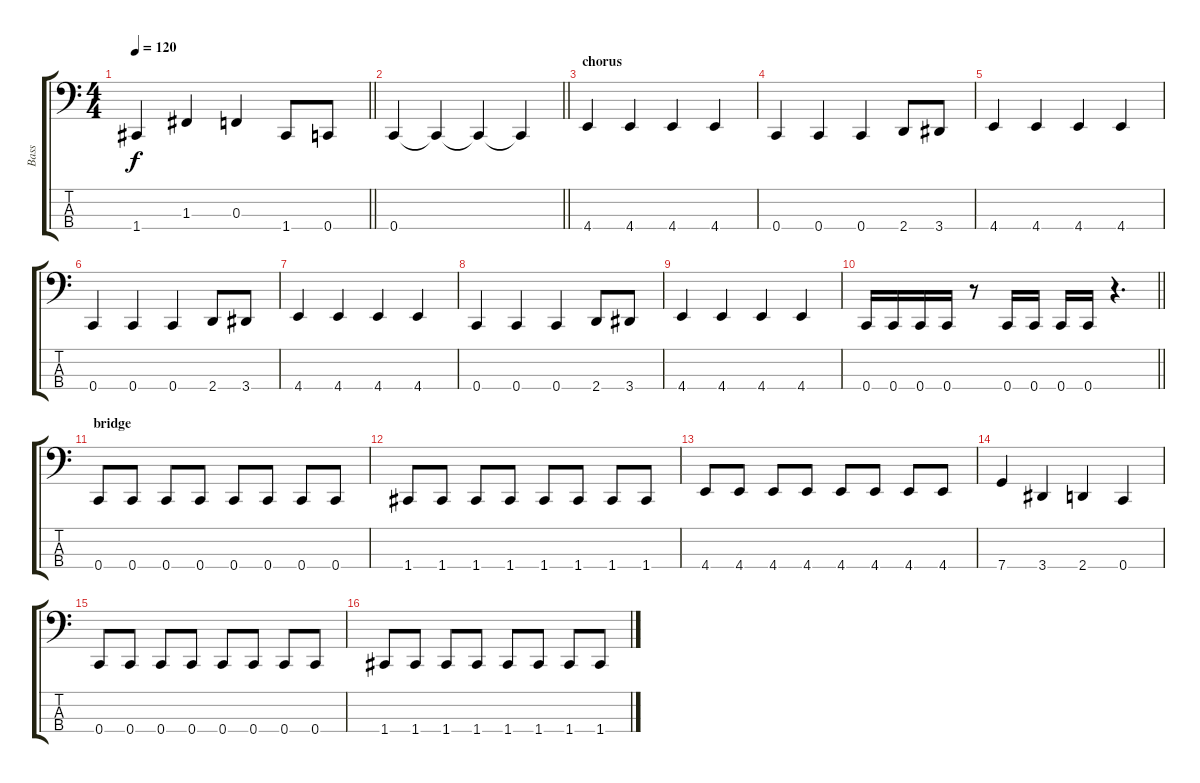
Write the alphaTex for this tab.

\track ("Bass" "Bass") {instrument slapbass2}
\staff {score tabs}
\tuning (Eb2 Bb1 F1 C1) {hide}
\ts (4 4)
\tempo 120
\clef f4
\barLineRight lightlight
\ks c
1.4.4{dy f} 1.3.4 0.3.4 1.4.8 0.4.8 |
\barLineRight lightlight
0.4.4 0.4{t}.4 0.4{t}.4 0.4{t}.4 |
\section ("" "chorus")
4.4.4 4.4.4 4.4.4 4.4.4 |
0.4.4 0.4.4 0.4.4 2.4.8 3.4.8 |
4.4.4 4.4.4 4.4.4 4.4.4 |
0.4.4 0.4.4 0.4.4 2.4.8 3.4.8 |
4.4.4 4.4.4 4.4.4 4.4.4 |
0.4.4 0.4.4 0.4.4 2.4.8 3.4.8 |
4.4.4 4.4.4 4.4.4 4.4.4 |
\barLineRight lightlight
0.4.16 0.4.16 0.4.16 0.4.16 r.8 0.4.16 0.4.16 0.4.16 0.4.16 r.4{d} |
\section ("" "bridge")
0.4.8 0.4.8 0.4.8 0.4.8 0.4.8 0.4.8 0.4.8 0.4.8 |
1.4.8 1.4.8 1.4.8 1.4.8 1.4.8 1.4.8 1.4.8 1.4.8 |
4.4.8 4.4.8 4.4.8 4.4.8 4.4.8 4.4.8 4.4.8 4.4.8 |
7.4.4 3.4.4 2.4.4 0.4.4 |
0.4.8 0.4.8 0.4.8 0.4.8 0.4.8 0.4.8 0.4.8 0.4.8 |
1.4.8 1.4.8 1.4.8 1.4.8 1.4.8 1.4.8 1.4.8 1.4.8
